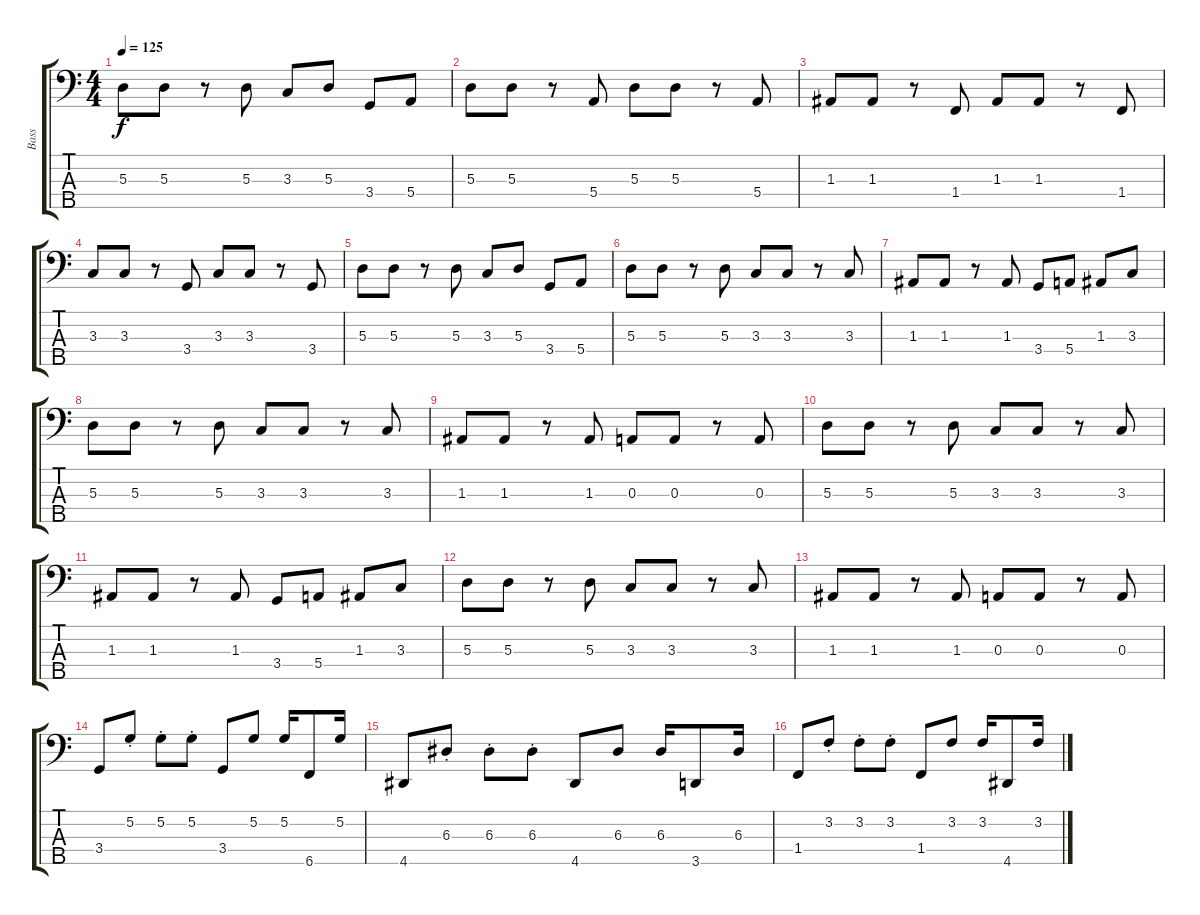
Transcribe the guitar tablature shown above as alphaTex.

\track ("Bass" "Bass") {instrument electricbassfinger}
\staff {score tabs}
\tuning (G2 D2 A1 E1 B0) {hide}
\ts (4 4)
\tempo 125
\clef f4
\ks c
5.3.8{dy f} 5.3.8 r.8 5.3.8 3.3.8 5.3.8 3.4.8 5.4.8 |
5.3.8 5.3.8 r.8 5.4.8 5.3.8 5.3.8 r.8 5.4.8 |
1.3.8 1.3.8 r.8 1.4.8 1.3.8 1.3.8 r.8 1.4.8 |
3.3.8 3.3.8 r.8 3.4.8 3.3.8 3.3.8 r.8 3.4.8 |
5.3.8 5.3.8 r.8 5.3.8 3.3.8 5.3.8 3.4.8 5.4.8 |
5.3.8 5.3.8 r.8 5.3.8 3.3.8 3.3.8 r.8 3.3.8 |
1.3.8 1.3.8 r.8 1.3.8 3.4.8 5.4.8 1.3.8 3.3.8 |
5.3.8 5.3.8 r.8 5.3.8 3.3.8 3.3.8 r.8 3.3.8 |
1.3.8 1.3.8 r.8 1.3.8 0.3.8 0.3.8 r.8 0.3.8 |
5.3.8 5.3.8 r.8 5.3.8 3.3.8 3.3.8 r.8 3.3.8 |
1.3.8 1.3.8 r.8 1.3.8 3.4.8 5.4.8 1.3.8 3.3.8 |
5.3.8 5.3.8 r.8 5.3.8 3.3.8 3.3.8 r.8 3.3.8 |
1.3.8 1.3.8 r.8 1.3.8 0.3.8 0.3.8 r.8 0.3.8 |
3.4.8 5.2{st}.8 5.2{st}.8 5.2{st}.8 3.4.8 5.2.8 5.2.16 6.5.8 5.2.16 |
4.5.8 6.3{st}.8 6.3{st}.8 6.3{st}.8 4.5.8 6.3.8 6.3.16 3.5.8 6.3.16 |
1.4.8 3.2{st}.8 3.2{st}.8 3.2{st}.8 1.4.8 3.2.8 3.2.16 4.5.8 3.2.16
